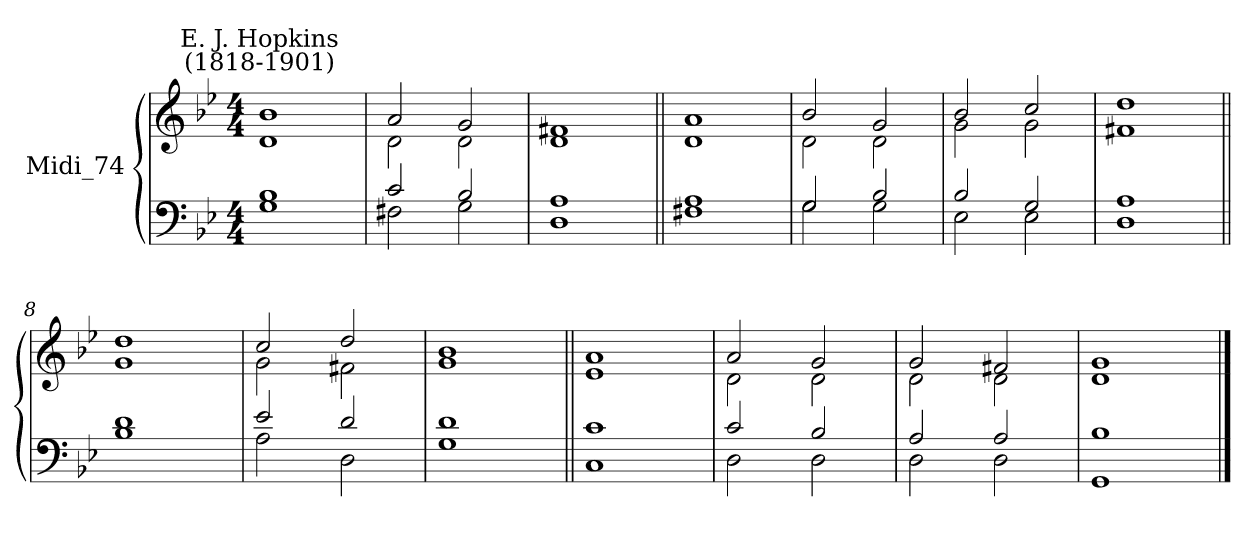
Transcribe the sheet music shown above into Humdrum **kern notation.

**kern	**kern
*part2	*part1
*staff2	*staff1
*I"Midi_74	*I"Midi_74
*clefF4	*clefG2
*k[b-e-]	*k[b-e-]
*B-:	*B-:
*M4/4	*M4/4
=1	=1
*^	*^
!	!	!LO:TX:a:cj:t=E. J. Hopkins\n(1818-1901)	!
1B-/	1G\	1b-/	1d\
=2	=2	=2	=2
2c/	2F#X\	2a/	2d\
2B-/	2G\	2g/	2d\
=3	=3	=3	=3
1A/	1D\	1f#X/	1d\
=4||	=4||	=4||	=4||
1A/	1F#X\	1a/	1d\
=5	=5	=5	=5
2G/	2G\	2b-/	2d\
2B-/	2G\	2g/	2d\
=6	=6	=6	=6
2B-/	2E-\	2b-/	2g\
2G/	2E-\	2cc/	2g\
=7	=7	=7	=7
1A/	1D\	1dd/	1f#X\
=8||	=8||	=8||	=8||
1d/	1B-\	1dd/	1g\
=9	=9	=9	=9
2e-/	2A\	2cc/	2g\
2d/	2D\	2dd/	2f#X\
=10	=10	=10	=10
1d/	1G\	1b-/	1g\
=11||	=11||	=11||	=11||
1c/	1C\	1a/	1e-\
=12	=12	=12	=12
2c/	2D\	2a/	2d\
2B-/	2D\	2g/	2d\
=13	=13	=13	=13
2A/	2D\	2g/	2d\
2A/	2D\	2f#X/	2d\
=14	=14	=14	=14
1B-/	1GG\	1g/	1d\
*v	*v	*	*
*	*v	*v
==	==
*-	*-
